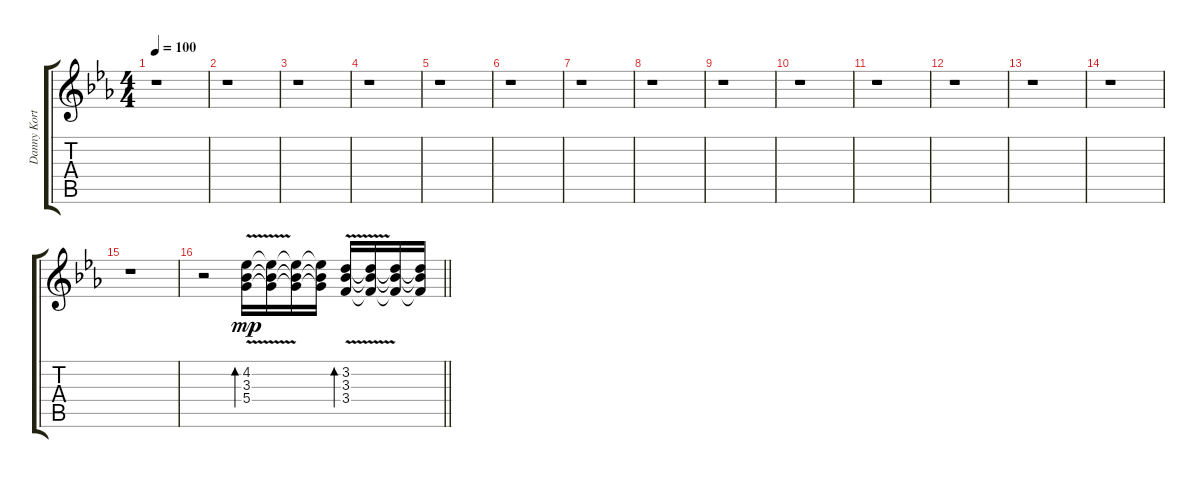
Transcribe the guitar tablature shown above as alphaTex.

\track ("Danny Kortchmar-1" "Danny Kort") {instrument overdrivenguitar}
\staff {score tabs}
\tuning (E4 B3 G3 D3 A2 E2) {hide}
\ts (4 4)
\tempo 100
\clef g2
\ks eb
r.1{dy mp instrument overdrivenguitar} |
r.1 |
r.1 |
r.1 |
r.1 |
r.1 |
r.1 |
r.1 |
r.1 |
r.1 |
r.1 |
r.1 |
r.1 |
r.1 |
r.1 |
\barLineRight lightlight
r.2 (4.2 3.3{v} 5.4).16{bd 30} (4.2{t} 3.3{t} 5.4{t}).16 (4.2{t} 3.3{t} 5.4{t}).16 (4.2{t} 3.3{t} 5.4{t}).16 (3.2 3.3 3.4{v}).16{bd 30} (3.2{t} 3.3{t} 3.4{t}).16 (3.2{t} 3.3{t} 3.4{t}).16 (3.2{t} 3.3{t} 3.4{t}).16
